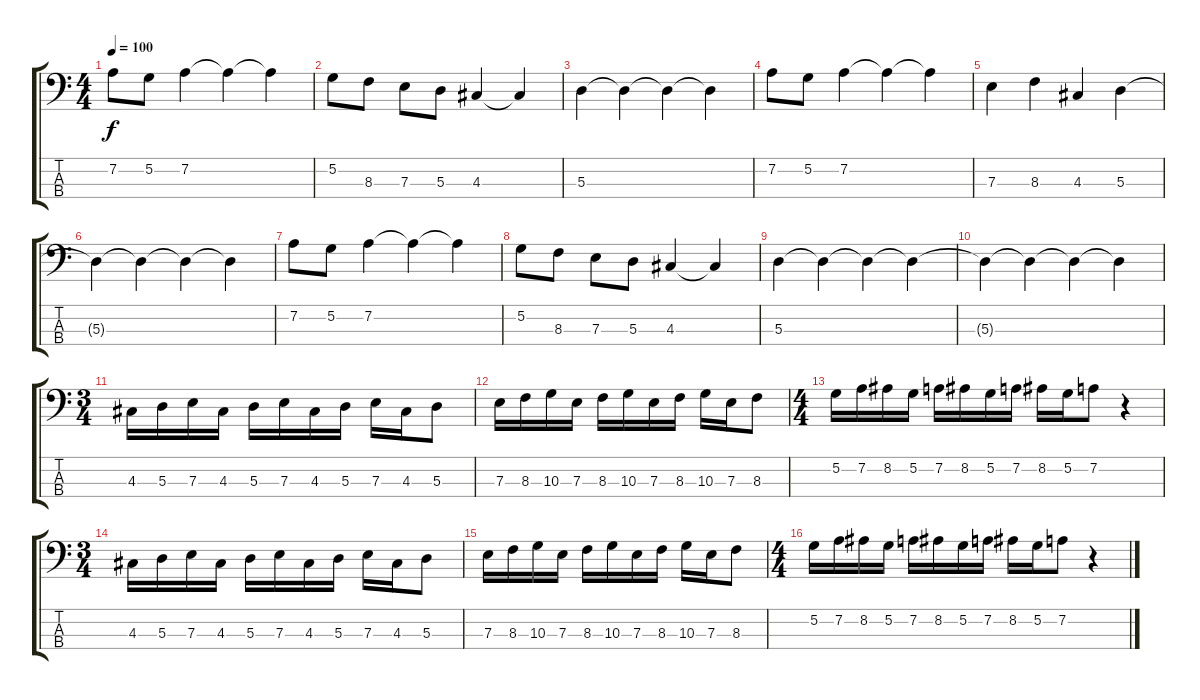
\track "" {instrument electricbassfinger}
\staff {score tabs}
\tuning (G2 D2 A1 E1) {hide}
\ts (4 4)
\tempo 100
\clef f4
\ks c
7.2.8{dy f instrument electricbassfinger} 5.2.8 7.2.4 7.2{t}.4 7.2{t}.4 |
5.2.8 8.3.8 7.3.8 5.3.8 4.3.4 4.3{t}.4 |
5.3.4 5.3{t}.4 5.3{t}.4 5.3{t}.4 |
7.2.8 5.2.8 7.2.4 7.2{t}.4 7.2{t}.4 |
7.3.4 8.3.4 4.3.4 5.3.4 |
5.3{t}.4 5.3{t}.4 5.3{t}.4 5.3{t}.4 |
7.2.8 5.2.8 7.2.4 7.2{t}.4 7.2{t}.4 |
5.2.8 8.3.8 7.3.8 5.3.8 4.3.4 4.3{t}.4 |
5.3.4 5.3{t}.4 5.3{t}.4 5.3{t}.4 |
5.3{t}.4 5.3{t}.4 5.3{t}.4 5.3{t}.4 |
\ts (3 4)
4.3.16 5.3.16 7.3.16 4.3.16 5.3.16 7.3.16 4.3.16 5.3.16 7.3.16 4.3.16 5.3.8 |
7.3.16 8.3.16 10.3.16 7.3.16 8.3.16 10.3.16 7.3.16 8.3.16 10.3.16 7.3.16 8.3.8 |
\ts (4 4)
5.2.16 7.2.16 8.2.16 5.2.16 7.2.16 8.2.16 5.2.16 7.2.16 8.2.16 5.2.16 7.2.8 r.4 |
\ts (3 4)
4.3.16 5.3.16 7.3.16 4.3.16 5.3.16 7.3.16 4.3.16 5.3.16 7.3.16 4.3.16 5.3.8 |
7.3.16 8.3.16 10.3.16 7.3.16 8.3.16 10.3.16 7.3.16 8.3.16 10.3.16 7.3.16 8.3.8 |
\ts (4 4)
5.2.16 7.2.16 8.2.16 5.2.16 7.2.16 8.2.16 5.2.16 7.2.16 8.2.16 5.2.16 7.2.8 r.4
